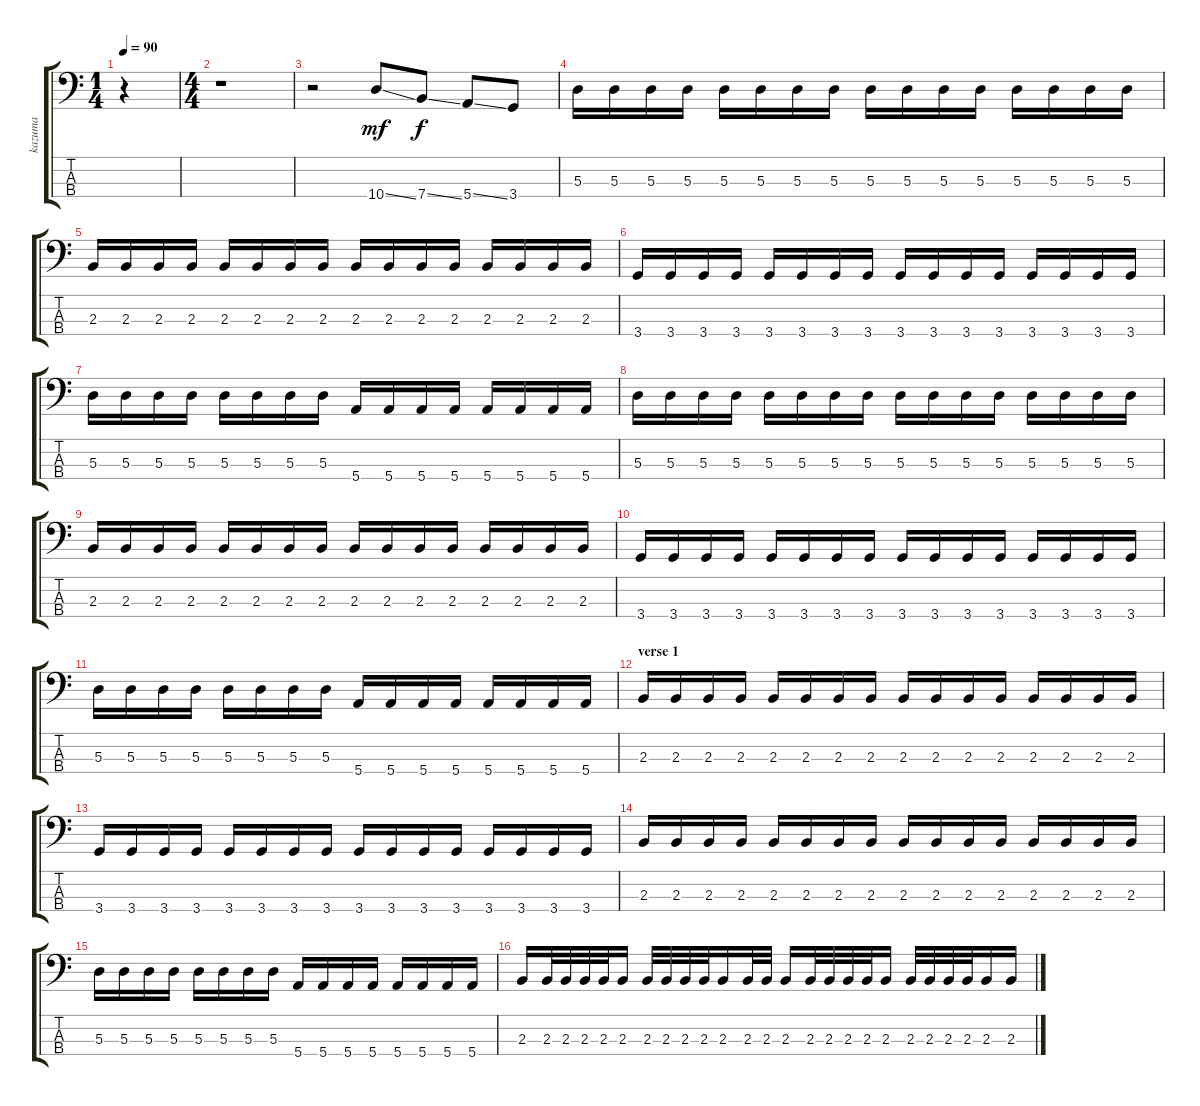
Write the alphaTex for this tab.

\track ("kazuma" "kazuma") {instrument electricbassfinger}
\staff {score tabs}
\tuning (G2 D2 A1 E1) {hide}
\ts (1 4)
\tempo 90
\clef f4
\ks c
r.4{dy mf instrument electricbassfinger} |
\ts (4 4)
r.1 |
r.2 10.4{ss}.8 7.4{ss}.8{dy f} 5.4{ss}.8 3.4.8 |
\section ("" "")
5.3.16 5.3.16 5.3.16 5.3.16 5.3.16 5.3.16 5.3.16 5.3.16 5.3.16 5.3.16 5.3.16 5.3.16 5.3.16 5.3.16 5.3.16 5.3.16 |
2.3.16 2.3.16 2.3.16 2.3.16 2.3.16 2.3.16 2.3.16 2.3.16 2.3.16 2.3.16 2.3.16 2.3.16 2.3.16 2.3.16 2.3.16 2.3.16 |
3.4.16 3.4.16 3.4.16 3.4.16 3.4.16 3.4.16 3.4.16 3.4.16 3.4.16 3.4.16 3.4.16 3.4.16 3.4.16 3.4.16 3.4.16 3.4.16 |
5.3.16 5.3.16 5.3.16 5.3.16 5.3.16 5.3.16 5.3.16 5.3.16 5.4.16 5.4.16 5.4.16 5.4.16 5.4.16 5.4.16 5.4.16 5.4.16 |
5.3.16 5.3.16 5.3.16 5.3.16 5.3.16 5.3.16 5.3.16 5.3.16 5.3.16 5.3.16 5.3.16 5.3.16 5.3.16 5.3.16 5.3.16 5.3.16 |
2.3.16 2.3.16 2.3.16 2.3.16 2.3.16 2.3.16 2.3.16 2.3.16 2.3.16 2.3.16 2.3.16 2.3.16 2.3.16 2.3.16 2.3.16 2.3.16 |
3.4.16 3.4.16 3.4.16 3.4.16 3.4.16 3.4.16 3.4.16 3.4.16 3.4.16 3.4.16 3.4.16 3.4.16 3.4.16 3.4.16 3.4.16 3.4.16 |
5.3.16 5.3.16 5.3.16 5.3.16 5.3.16 5.3.16 5.3.16 5.3.16 5.4.16 5.4.16 5.4.16 5.4.16 5.4.16 5.4.16 5.4.16 5.4.16 |
\section ("" "verse 1")
2.3.16 2.3.16 2.3.16 2.3.16 2.3.16 2.3.16 2.3.16 2.3.16 2.3.16 2.3.16 2.3.16 2.3.16 2.3.16 2.3.16 2.3.16 2.3.16 |
3.4.16 3.4.16 3.4.16 3.4.16 3.4.16 3.4.16 3.4.16 3.4.16 3.4.16 3.4.16 3.4.16 3.4.16 3.4.16 3.4.16 3.4.16 3.4.16 |
2.3.16 2.3.16 2.3.16 2.3.16 2.3.16 2.3.16 2.3.16 2.3.16 2.3.16 2.3.16 2.3.16 2.3.16 2.3.16 2.3.16 2.3.16 2.3.16 |
5.3.16 5.3.16 5.3.16 5.3.16 5.3.16 5.3.16 5.3.16 5.3.16 5.4.16 5.4.16 5.4.16 5.4.16 5.4.16 5.4.16 5.4.16 5.4.16 |
2.3.16 2.3.32 2.3.32 2.3.32 2.3.32 2.3.16 2.3.32 2.3.32 2.3.32 2.3.32 2.3.16 2.3.32 2.3.32 2.3.16 2.3.32 2.3.32 2.3.32 2.3.32 2.3.16 2.3.32 2.3.32 2.3.32 2.3.32 2.3.16 2.3.16
